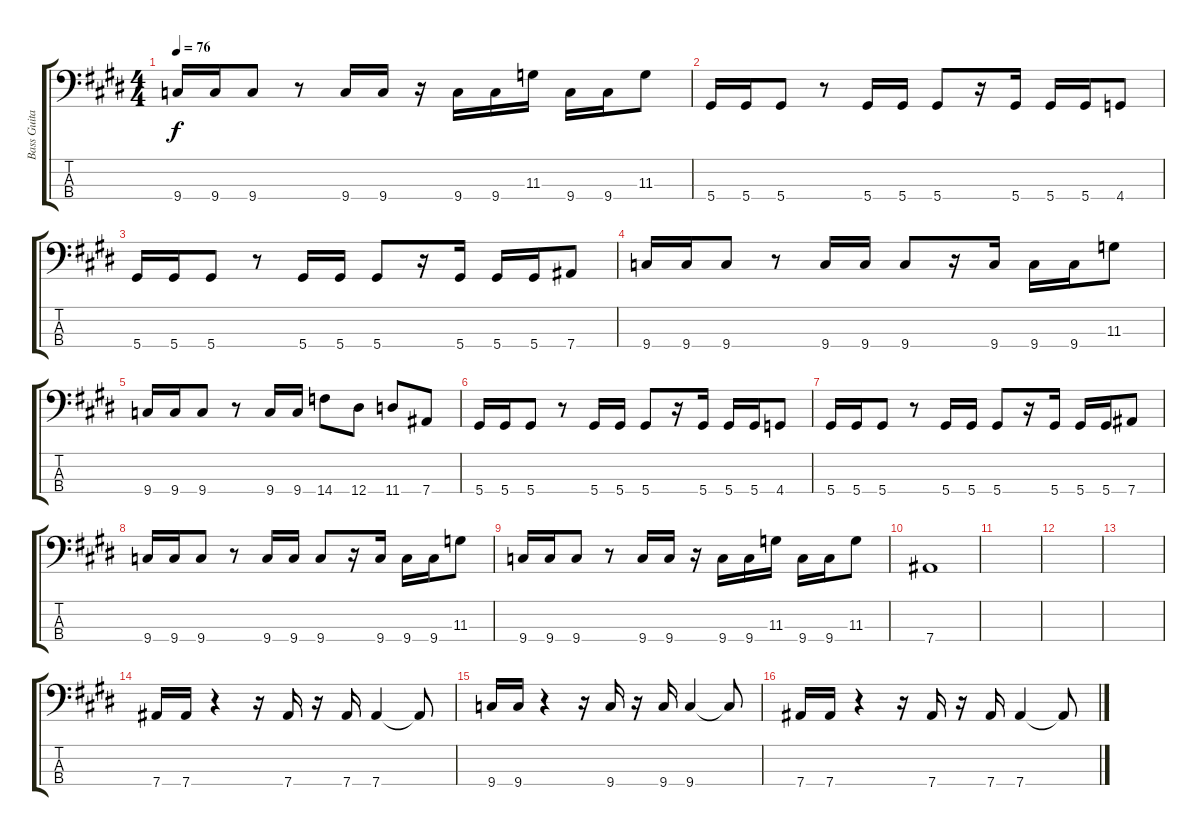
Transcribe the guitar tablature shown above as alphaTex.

\track ("Bass Guitar" "Bass Guita") {instrument electricbassfinger}
\staff {score tabs}
\tuning (Gb2 Db2 Ab1 Eb1) {hide}
\ts (4 4)
\tempo 76
\clef f4
\ks e
9.4.16{dy f} 9.4.16 9.4.8 r.8 9.4.16 9.4.16 r.16 9.4.16 9.4.16 11.3.16 9.4.16 9.4.16 11.3.8 |
5.4.16 5.4.16 5.4.8 r.8 5.4.16 5.4.16 5.4.8 r.16 5.4.16 5.4.16 5.4.16 4.4.8 |
5.4.16 5.4.16 5.4.8 r.8 5.4.16 5.4.16 5.4.8 r.16 5.4.16 5.4.16 5.4.16 7.4.8 |
9.4.16 9.4.16 9.4.8 r.8 9.4.16 9.4.16 9.4.8 r.16 9.4.16 9.4.16 9.4.16 11.3.8 |
9.4.16 9.4.16 9.4.8 r.8 9.4.16 9.4.16 14.4.8 12.4.8 11.4.8 7.4.8 |
5.4.16 5.4.16 5.4.8 r.8 5.4.16 5.4.16 5.4.8 r.16 5.4.16 5.4.16 5.4.16 4.4.8 |
5.4.16 5.4.16 5.4.8 r.8 5.4.16 5.4.16 5.4.8 r.16 5.4.16 5.4.16 5.4.16 7.4.8 |
9.4.16 9.4.16 9.4.8 r.8 9.4.16 9.4.16 9.4.8 r.16 9.4.16 9.4.16 9.4.16 11.3.8 |
9.4.16 9.4.16 9.4.8 r.8 9.4.16 9.4.16 r.16 9.4.16 9.4.16 11.3.16 9.4.16 9.4.16 11.3.8 |
7.4.1 |
|
|
|
7.4.16 7.4.16 r.4 r.16 7.4.16 r.16 7.4.16 7.4.4 7.4{t}.8 |
9.4.16 9.4.16 r.4 r.16 9.4.16 r.16 9.4.16 9.4.4 9.4{t}.8 |
7.4.16 7.4.16 r.4 r.16 7.4.16 r.16 7.4.16 7.4.4 7.4{t}.8
